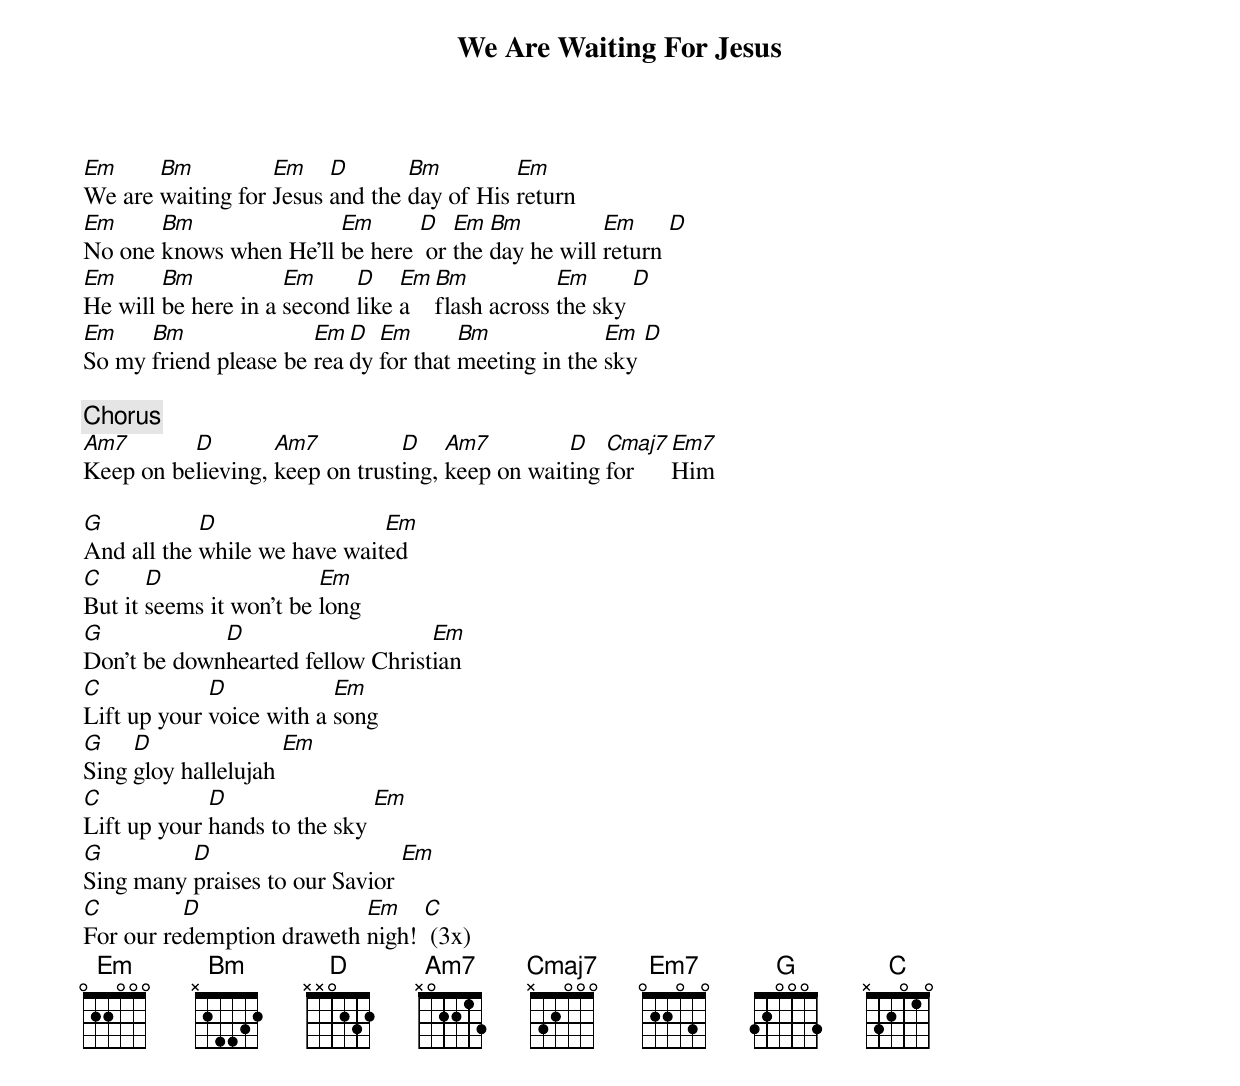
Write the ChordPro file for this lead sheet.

{Title: We Are Waiting For Jesus}
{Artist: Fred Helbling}

{Section 1}
[Em]We are [Bm]waiting for [Em]Jesus [D]and the [Bm]day of His [Em]return
[Em]No one [Bm]knows when He'll [Em]be here [D] or [Em]the [Bm]day he will [Em]return [D]
[Em]He will [Bm]be here in a [Em]second [D]like [Em]a [Bm]flash across [Em]the sky [D]
[Em]So my [Bm]friend please be [Em]rea[D]dy [Em]for that [Bm]meeting in the [Em]sky [D]

{Chorus}
[Am7]Keep on be[D]lieving, [Am7]keep on trust[D]ing, [Am7]keep on wait[D]ing [Cmaj7]for [Em7]Him

{Section 2}
[G]And all the [D]while we have wait[Em]ed
[C]But it [D]seems it won't be [Em]long
[G]Don't be down[D]hearted fellow Christ[Em]ian
[C]Lift up your [D]voice with a [Em]song
[G]Sing [D]gloy hallelujah [Em]
[C]Lift up your [D]hands to the sky [Em]
[G]Sing many [D]praises to our Savior [Em]
[C]For our re[D]demption draweth [Em]nigh! [C] (3x)
